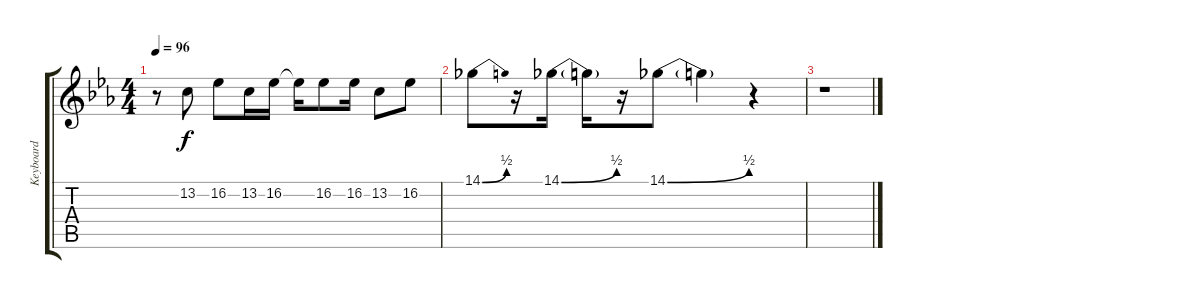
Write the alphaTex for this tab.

\track ("Keyboard" "Keyboard") {instrument choiraahs}
\staff {score tabs}
\tuning (E4 B3 G3 D3 A2 E2) {hide}
\ts (4 4)
\tempo 96
\clef g2
\ks eb
r.8{dy f} 13.2.8 16.2.8 13.2.16 16.2.16 16.2{t}.16 16.2.8 16.2.16 13.2.8 16.2.8 |
14.1{be (bend 0 0 60 2)}.8 r.16 14.1{be (bend 0 0 60 2)}.16 14.1{t}.16 r.16 14.1{be (bend 0 0 60 2)}.8 14.1{t}.4 r.4 |
r.1
